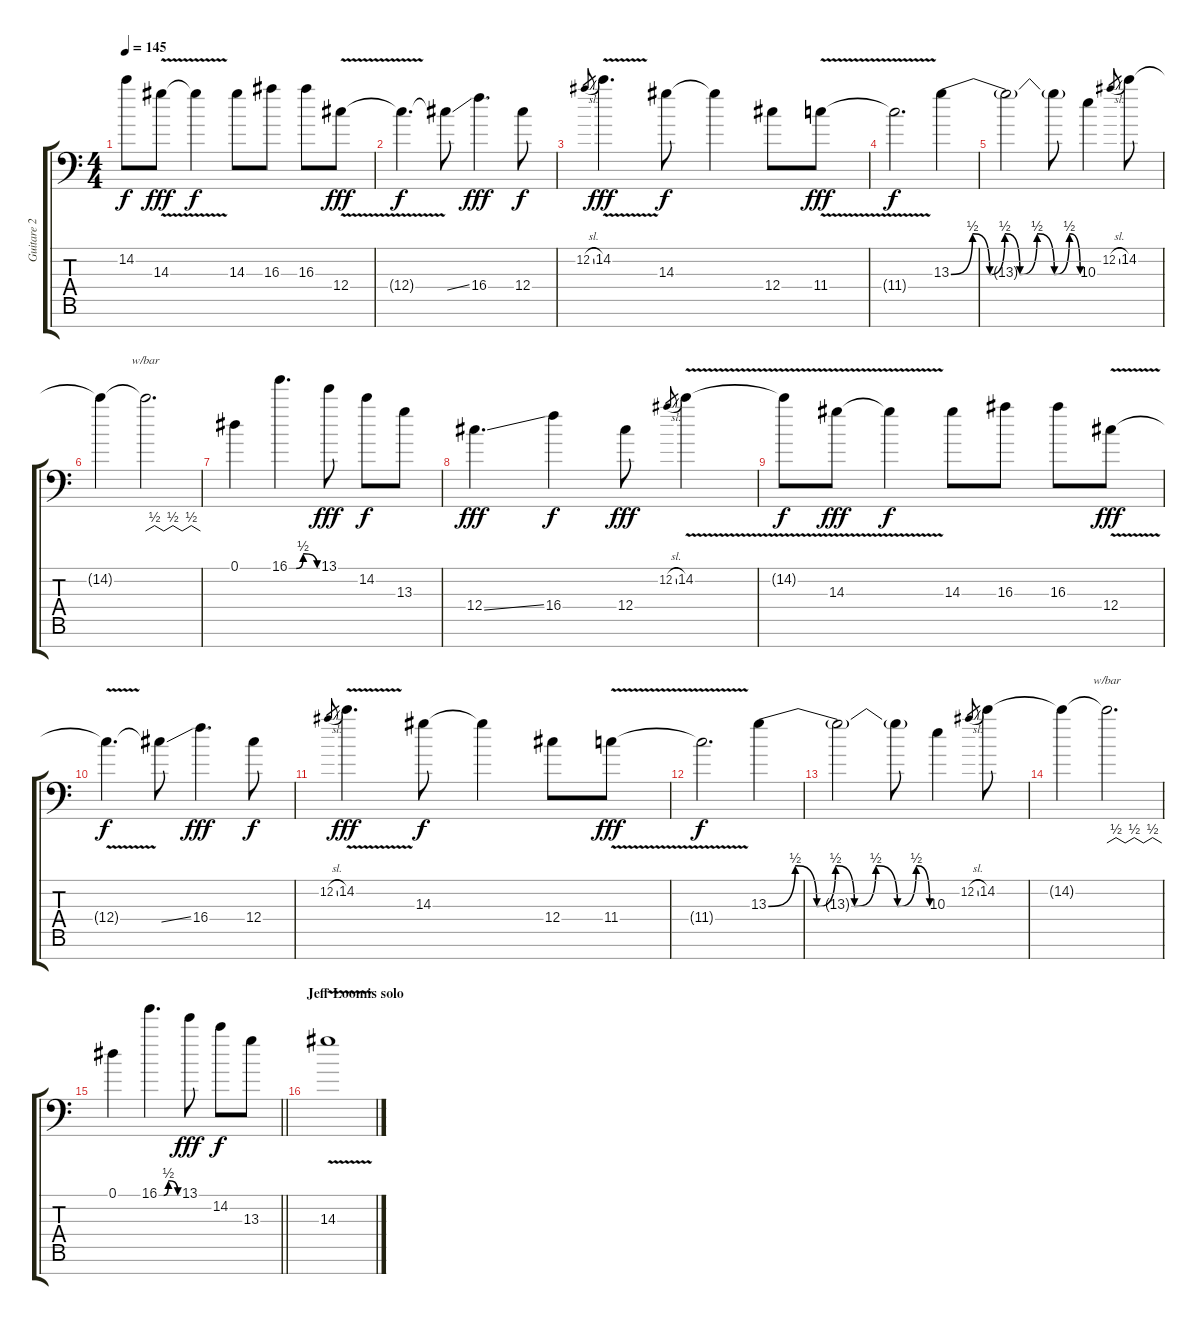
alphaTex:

\track ("Guitare 2" "Guitare 2") {instrument distortionguitar}
\staff {score tabs}
\tuning (Eb4 Bb3 Gb3 Db3 Ab2 Eb2 Bb1) {hide}
\ts (4 4)
\tempo 145
\clef f4
\ks c
14.2{t}.8{dy f} 14.3{v}.8{dy fff} 14.3{t}.4{dy f} 14.3.8 16.3.8 16.3.8 12.4{v}.8{dy fff} |
12.4{t}.4{d dy f} 12.4{ss t}.8 16.4.4{d dy fff} 12.4.8{dy f} |
12.2{sl}.8{gr} 14.2{v}.4{d dy fff} 14.3.8{dy f} 14.3{t}.4 12.4.8 11.4{v}.8{dy fff} |
11.4{t}.2{d dy f} 13.3{be (custom 0 0 10 2 18 0 25 2 32 0 40 2 48 0 55 2 60 0)}.4 |
13.3{t}.2 13.3{t}.8 10.3.4 12.2{sl}.8{gr} 14.2.8 |
14.2{t}.4 14.2{t}.2{d tbe (custom default 0 0 10 2 20 0 30 2 40 0 50 2 60 0)} |
0.1.4 16.1{be (custom 0 0 15 0 30 2 60 0)}.4{d} 13.1.8{dy fff} 14.2.8{dy f} 13.3.8 |
12.4{ss}.4{d dy fff} 16.4.4{dy f} 12.4.8{dy fff} 12.2{sl}.8{gr} 14.2{v}.4 |
14.2{t}.8{dy f} 14.3{v}.8{dy fff} 14.3{t}.4{dy f} 14.3.8 16.3.8 16.3.8 12.4{v}.8{dy fff} |
12.4{t}.4{d dy f} 12.4{ss t}.8 16.4.4{d dy fff} 12.4.8{dy f} |
12.2{sl}.8{gr} 14.2{v}.4{d dy fff} 14.3.8{dy f} 14.3{t}.4 12.4.8 11.4{v}.8{dy fff} |
11.4{t}.2{d dy f} 13.3{be (custom 0 0 10 2 18 0 25 2 32 0 40 2 48 0 55 2 60 0)}.4 |
13.3{t}.2 13.3{t}.8 10.3.4 12.2{sl}.8{gr} 14.2.8 |
14.2{t}.4 14.2{t}.2{d tbe (custom default 0 0 10 2 20 0 30 2 40 0 50 2 60 0)} |
\barLineRight lightlight
0.1.4 16.1{be (custom 0 0 15 0 30 2 60 0)}.4{d} 13.1.8{dy fff} 14.2.8{dy f} 13.3.8 |
\section ("" "Jeff Loomis solo")
14.3{v}.1
